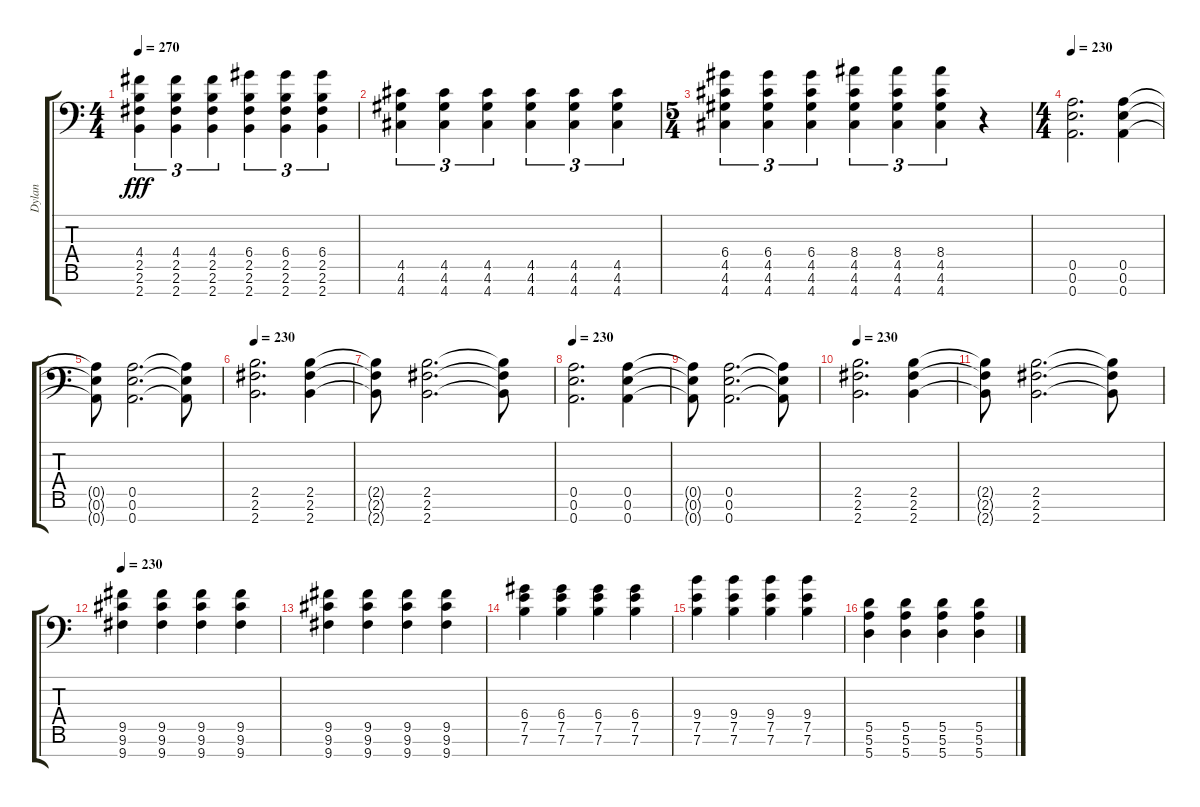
\track ("Dylan" "Dylan") {instrument distortionguitar}
\staff {score tabs}
\tuning (E4 B3 G3 D3 A2 E2 A1) {hide}
\ts (4 4)
\tempo 270
\clef f4
\ks c
(4.4 2.5 2.6 2.7).4{tu (3 2) dy fff} (4.4 2.5 2.6 2.7).4{tu (3 2)} (4.4 2.5 2.6 2.7).4{tu (3 2)} (6.4 2.5 2.6 2.7).4{tu (3 2)} (6.4 2.5 2.6 2.7).4{tu (3 2)} (6.4 2.5 2.6 2.7).4{tu (3 2)} |
(4.5 4.6 4.7).4{tu (3 2) beam merge} (4.5 4.6 4.7).4{tu (3 2)} (4.5 4.6 4.7).4{tu (3 2) beam merge} (4.5 4.6 4.7).4{tu (3 2)} (4.5 4.6 4.7).4{tu (3 2)} (4.5 4.6 4.7).4{tu (3 2)} |
\ts (5 4)
(6.4 4.5 4.6 4.7).4{tu (3 2) beam merge} (6.4 4.5 4.6 4.7).4{tu (3 2)} (6.4 4.5 4.6 4.7).4{tu (3 2) beam merge} (8.4 4.5 4.6 4.7).4{tu (3 2)} (8.4 4.5 4.6 4.7).4{tu (3 2)} (8.4 4.5 4.6 4.7).4{tu (3 2)} r.4 |
\ts (4 4)
\tempo 230
(0.5 0.6 0.7).2{d} (0.5 0.6 0.7).4 |
(0.5{t} 0.6{t} 0.7{t}).8 (0.5 0.6 0.7).2{d} (0.5{t} 0.6{t} 0.7{t}).8 |
\tempo 230
(2.5 2.6 2.7).2{d} (2.5 2.6 2.7).4 |
(2.5{t} 2.6{t} 2.7{t}).8 (2.5 2.6 2.7).2{d} (2.5{t} 2.6{t} 2.7{t}).8 |
\tempo 230
(0.5 0.6 0.7).2{d} (0.5 0.6 0.7).4 |
(0.5{t} 0.6{t} 0.7{t}).8 (0.5 0.6 0.7).2{d} (0.5{t} 0.6{t} 0.7{t}).8 |
\tempo 230
(2.5 2.6 2.7).2{d} (2.5 2.6 2.7).4 |
(2.5{t} 2.6{t} 2.7{t}).8 (2.5 2.6 2.7).2{d} (2.5{t} 2.6{t} 2.7{t}).8 |
\tempo 230
(9.5 9.6 9.7).4 (9.5 9.6 9.7).4{beam merge} (9.5 9.6 9.7).4{beam merge} (9.5 9.6 9.7).4 |
(9.5 9.6 9.7).4 (9.5 9.6 9.7).4{beam merge} (9.5 9.6 9.7).4{beam merge} (9.5 9.6 9.7).4 |
(6.4 7.5 7.6).4{beam merge} (6.4 7.5 7.6).4{beam merge} (6.4 7.5 7.6).4{beam merge} (6.4 7.5 7.6).4 |
(9.4 7.5 7.6).4{beam merge} (9.4 7.5 7.6).4{beam merge} (9.4 7.5 7.6).4{beam merge} (9.4 7.5 7.6).4 |
(5.5 5.6 5.7).4 (5.5 5.6 5.7).4 (5.5 5.6 5.7).4{beam merge} (5.5 5.6 5.7).4
